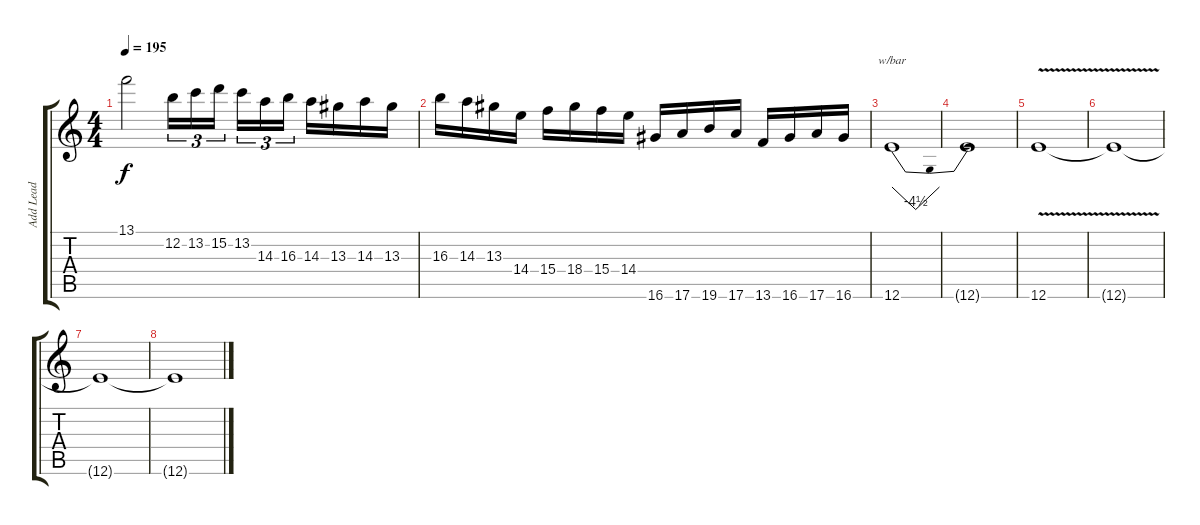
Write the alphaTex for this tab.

\track ("Add Lead" "Add Lead") {instrument distortionguitar}
\staff {score tabs}
\tuning (E4 B3 G3 D3 A2 E2) {hide}
\ts (4 4)
\tempo 195
\clef g2
\ks c
13.1{t}.2{dy f} 12.2.16{tu (3 2)} 13.2.16{tu (3 2)} 15.2.16{tu (3 2) beam splitsecondary} 13.2.16{tu (3 2)} 14.3.16{tu (3 2)} 16.3.16{tu (3 2)} 14.3.16 13.3.16 14.3.16 13.3.16 |
16.3.16 14.3.16 13.3.16 14.4.16 15.4.16 18.4.16 15.4.16 14.4.16 16.6.16 17.6.16 19.6.16 17.6.16 13.6.16 16.6.16 17.6.16 16.6.16 |
12.6.1{tbe (dip default 0 0 30 -18 60 0)} |
12.6{t}.1 |
12.6{v}.1 |
12.6{t}.1{volume 0} |
12.6{t}.1 |
12.6{t}.1
